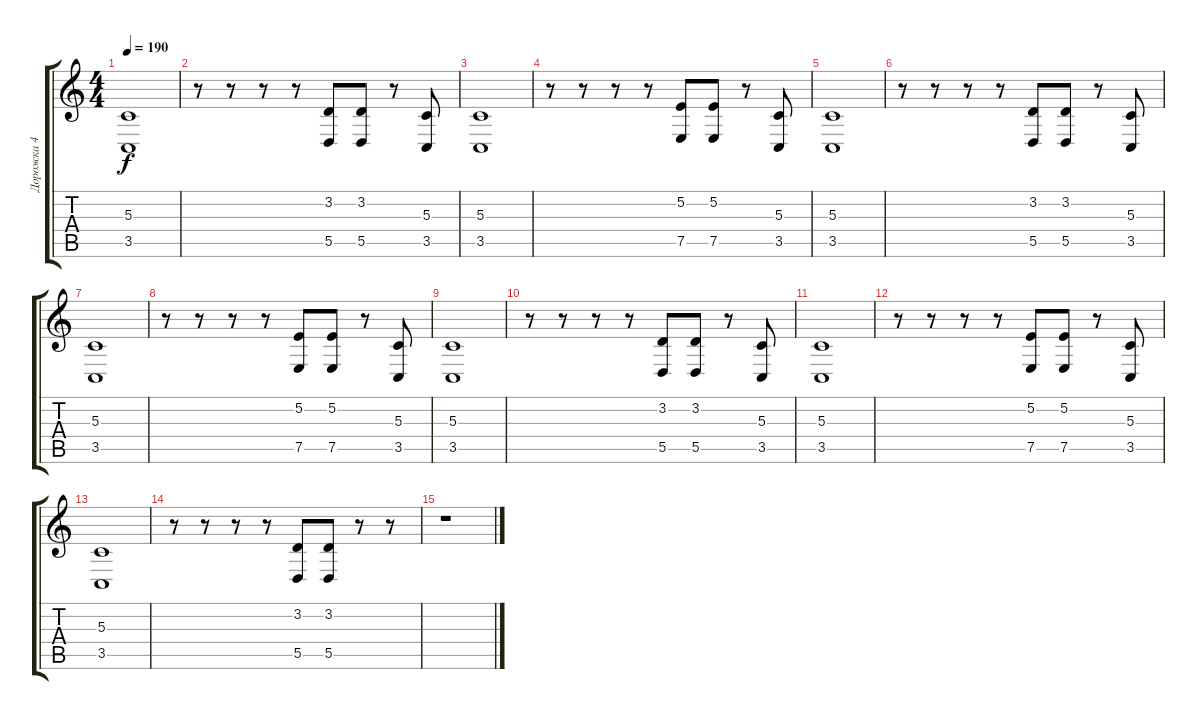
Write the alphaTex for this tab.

\track ("Дорожка 4" "Дорожка 4") {instrument brasssection}
\staff {score tabs}
\tuning (E4 B3 G3 D3 A2 E2) {hide}
\ts (4 4)
\tempo 190
\clef g2
\ks c
(5.3 3.5).1{dy f} |
r.8 r.8 r.8 r.8 (3.2 5.5).8 (3.2 5.5).8 r.8 (5.3 3.5).8 |
(5.3 3.5).1 |
r.8 r.8 r.8 r.8 (5.2 7.5).8 (5.2 7.5).8 r.8 (5.3 3.5).8 |
(5.3 3.5).1 |
r.8 r.8 r.8 r.8 (3.2 5.5).8 (3.2 5.5).8 r.8 (5.3 3.5).8 |
(5.3 3.5).1 |
r.8 r.8 r.8 r.8 (5.2 7.5).8 (5.2 7.5).8 r.8 (5.3 3.5).8 |
(5.3 3.5).1 |
r.8 r.8 r.8 r.8 (3.2 5.5).8 (3.2 5.5).8 r.8 (5.3 3.5).8 |
(5.3 3.5).1 |
r.8 r.8 r.8 r.8 (5.2 7.5).8 (5.2 7.5).8 r.8 (5.3 3.5).8 |
(5.3 3.5).1 |
r.8 r.8 r.8 r.8 (3.2 5.5).8 (3.2 5.5).8 r.8 r.8 |
r.1
